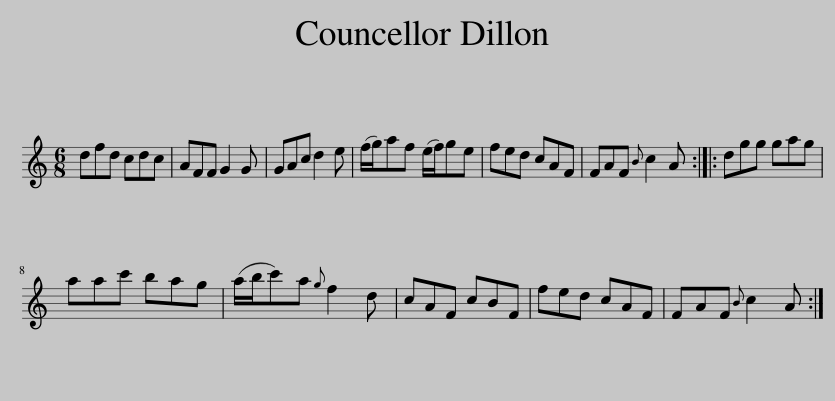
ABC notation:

X:1
L:1/8
M:6/8
I:linebreak $
K:C
V:1 treble
V:1
 dfd cdc | AFF G2 G | GAc d2 e | (f/g/)af (e/f/)ge | fed cAF | %5
 FAF{B} c2 A :: dgg gag |$ aac' bag | (a/b/c')a{g} f2 d | cAF cBF | %10
 fed cAF | FAF{B} c2 A :| %12
